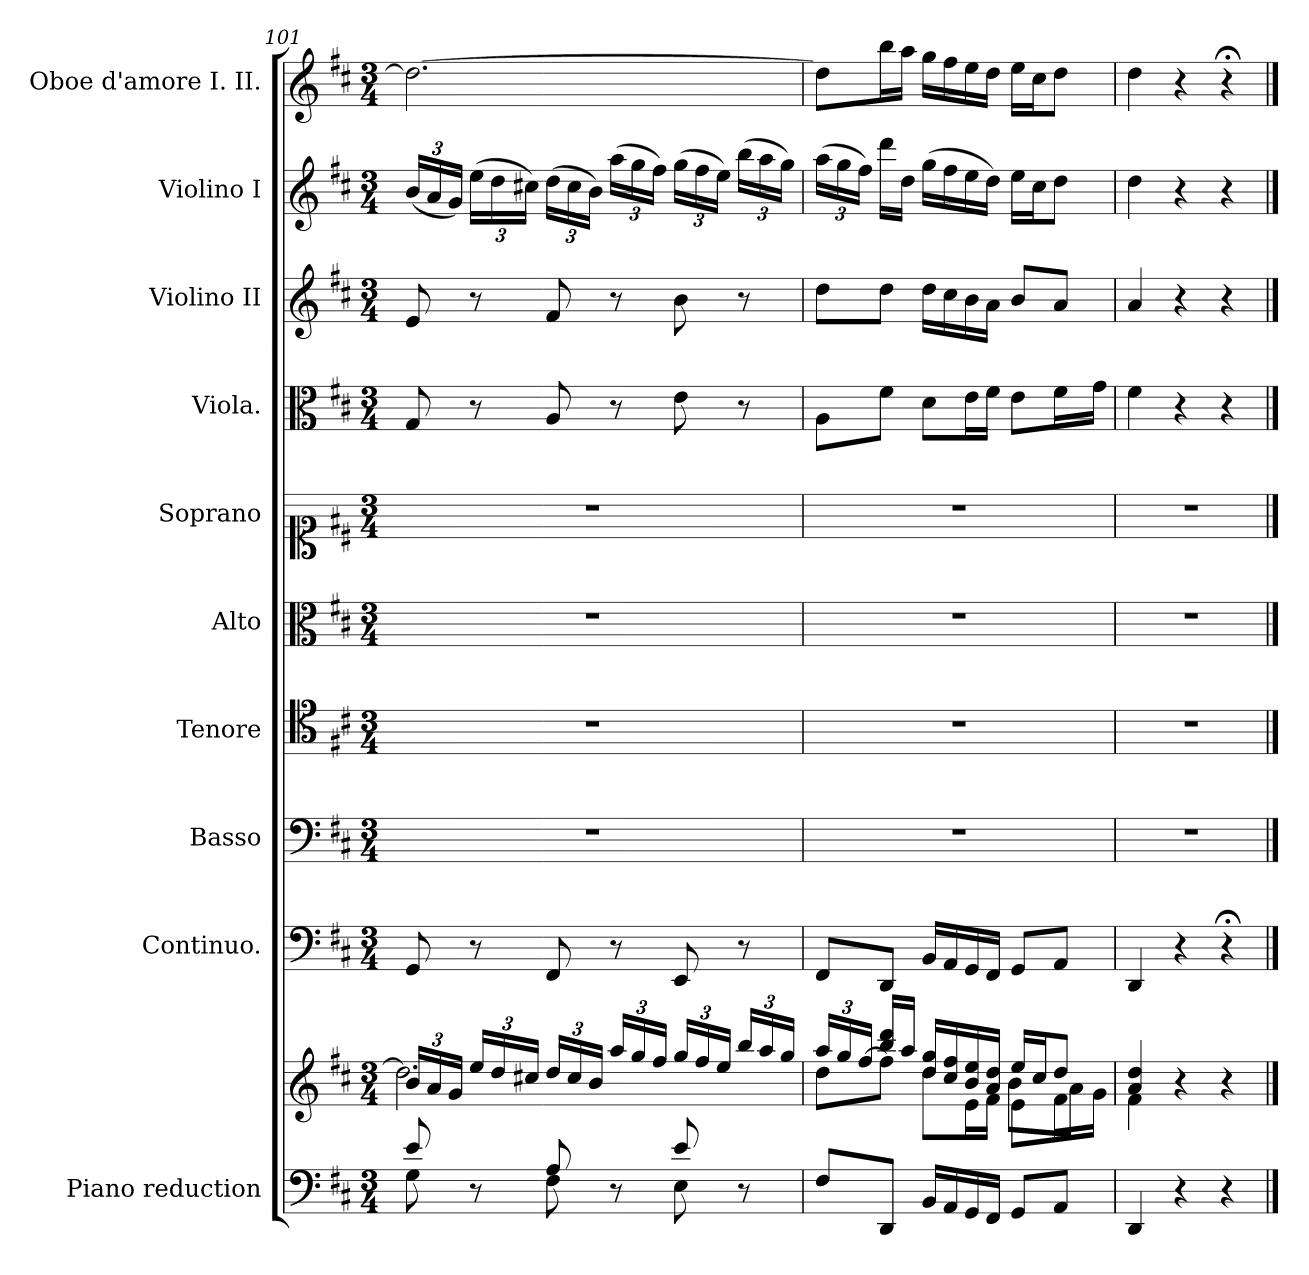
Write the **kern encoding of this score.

**kern	**kern	**kern	**kern	**kern	**kern	**kern	**kern	**kern	**kern	**kern
*part10	*part10	*part9	*part8	*part7	*part6	*part5	*part4	*part3	*part2	*part1
*staff11	*staff10	*staff9	*staff8	*staff7	*staff6	*staff5	*staff4	*staff3	*staff2	*staff1
*I"Piano reduction	*	*I"Continuo.	*I"Basso	*I"Tenore	*I"Alto	*I"Soprano	*I"Viola.	*I"Violino II	*I"Violino I	*I"Oboe d'amore I. II.
*I'Pno	*	*	*	*	*	*	*I'Vla	*	*I'Vln	*I'Ob
*clefF4	*clefG2	*clefF4	*clefF4	*clefC4	*clefC3	*clefC1	*clefC3	*clefG2	*clefG2	*clefG2
*k[f#c#]	*k[f#c#]	*k[f#c#]	*k[f#c#]	*k[f#c#]	*k[f#c#]	*k[f#c#]	*k[f#c#]	*k[f#c#]	*k[f#c#]	*k[f#c#]
*M3/4	*M3/4	*M3/4	*M3/4	*M3/4	*M3/4	*M3/4	*M3/4	*M3/4	*M3/4	*M3/4
=101	=101	=101	=101	=101	=101	=101	=101	=101	=101	=101
*^	*	*	*	*	*	*	*	*	*	*
*	*	*Xbrackettup	*	*	*	*	*	*	*	*Xbrackettup	*
*	*	*^	*	*	*	*	*	*	*	*	*
8e/	8G\	24b/LL	2.dd\]	8GG/	2.r	2.r	2.r	2.r	8G/	8e/	(24b/LL	2.dd\_
.	.	24a/	.	.	.	.	.	.	.	.	24a/	.
.	.	24g/JJ	.	.	.	.	.	.	.	.	24g/JJ)	.
8r	8ryy	24ee/LL	.	8r	.	.	.	.	8r	8r	(24ee\LL	.
.	.	24dd/	.	.	.	.	.	.	.	.	24dd\	.
.	.	24cc#X/JJ	.	.	.	.	.	.	.	.	24cc#X\JJ)	.
8A/	8F#\	24dd/LL	.	8FF#/	.	.	.	.	8A/	8f#/	(24dd\LL	.
.	.	24cc#/	.	.	.	.	.	.	.	.	24cc#\	.
.	.	24b/JJ	.	.	.	.	.	.	.	.	24b\JJ)	.
8r	8ryy	24aa/LL	.	8r	.	.	.	.	8r	8r	(24aa\LL	.
.	.	24gg/	.	.	.	.	.	.	.	.	24gg\	.
.	.	24ff#/JJ	.	.	.	.	.	.	.	.	24ff#\JJ)	.
8e/	8E\	24gg/LL	.	8EE/	.	.	.	.	8e\	8b\	(24gg\LL	.
.	.	24ff#/	.	.	.	.	.	.	.	.	24ff#\	.
.	.	24ee/JJ	.	.	.	.	.	.	.	.	24ee\JJ)	.
8r	8ryy	24bb/LL	.	8r	.	.	.	.	8r	8r	(24bb\LL	.
.	.	24aa/	.	.	.	.	.	.	.	.	24aa\	.
.	.	24gg/JJ	.	.	.	.	.	.	.	.	24gg\JJ)	.
*v	*v	*	*	*	*	*	*	*	*	*	*	*
!!LO:PB:g=z
=102	=102	=102	=102	=102	=102	=102	=102	=102	=102	=102	=102
*	*	*^	*	*	*	*	*	*	*	*	*
8F#/L	24aa/LL	8dd\L	2ryy	8FF#/L	2.r	2.r	2.r	2.r	8A\L	8dd\L	(24aa\LL	8dd\L]
.	24gg/	.	.	.	.	.	.	.	.	.	24gg\	.
.	[<24ff#/JJ	.	.	.	.	.	.	.	.	.	24ff#\JJ)	.
8DD/J	16bb/ 16ddd/LL	8ff#\J]	.	8DD/J	.	.	.	.	8f#\J	8dd\J	16ddd\LL	16bb\L
.	16aa/JJ	.	.	.	.	.	.	.	.	.	16dd\JJ	16aa\JJ
16BB/LL	16dd/ 16gg/LL	8dd\L	.	16BB/LL	.	.	.	.	8d\L	16dd\LL	(16gg\LL	16gg\LL
16AA/	16cc#/ 16ff#/	.	.	16AA/	.	.	.	.	.	16cc#\	16ff#\	16ff#\
16GG/	16b/ 16ee/	16e\L	.	16GG/	.	.	.	.	16e\L	16b\	16ee\	16ee\
16FF#/JJ	16a/ 16dd/JJ	16f#\JJ	.	16FF#/JJ	.	.	.	.	16f#\JJ	16a\JJ	16dd\JJ)	16dd\JJ
8GG/L	16ee/LL	8e\L	8b\L	8GG/L	.	.	.	.	8e\L	8b/L	16ee\LL	16ee\LL
.	16cc#/J	.	.	.	.	.	.	.	.	.	16cc#\J	16cc#\J
8AA/J	8dd/J	16f#\L	8a\J	8AA/J	.	.	.	.	16f#\L	8a/J	8dd\J	8dd\J
.	.	16g\JJ	.	.	.	.	.	.	16g\JJ	.	.	.
*	*	*v	*v	*	*	*	*	*	*	*	*	*
=103	=103	=103	=103	=103	=103	=103	=103	=103	=103	=103	=103
4DD/	4a/ 4dd/	4f#\	4DD/	2.r	2.r	2.r	2.r	4f#\	4a/	4dd\	4dd\
4r	4r	4ryy	4r	.	.	.	.	4r	4r	4r	4r
4r	4r	4ryy	4r;<	.	.	.	.	4r	4r	4r	4r;<
*	*v	*v	*	*	*	*	*	*	*	*	*
==	==	==	==	==	==	==	==	==	==	==
*-	*-	*-	*-	*-	*-	*-	*-	*-	*-	*-
